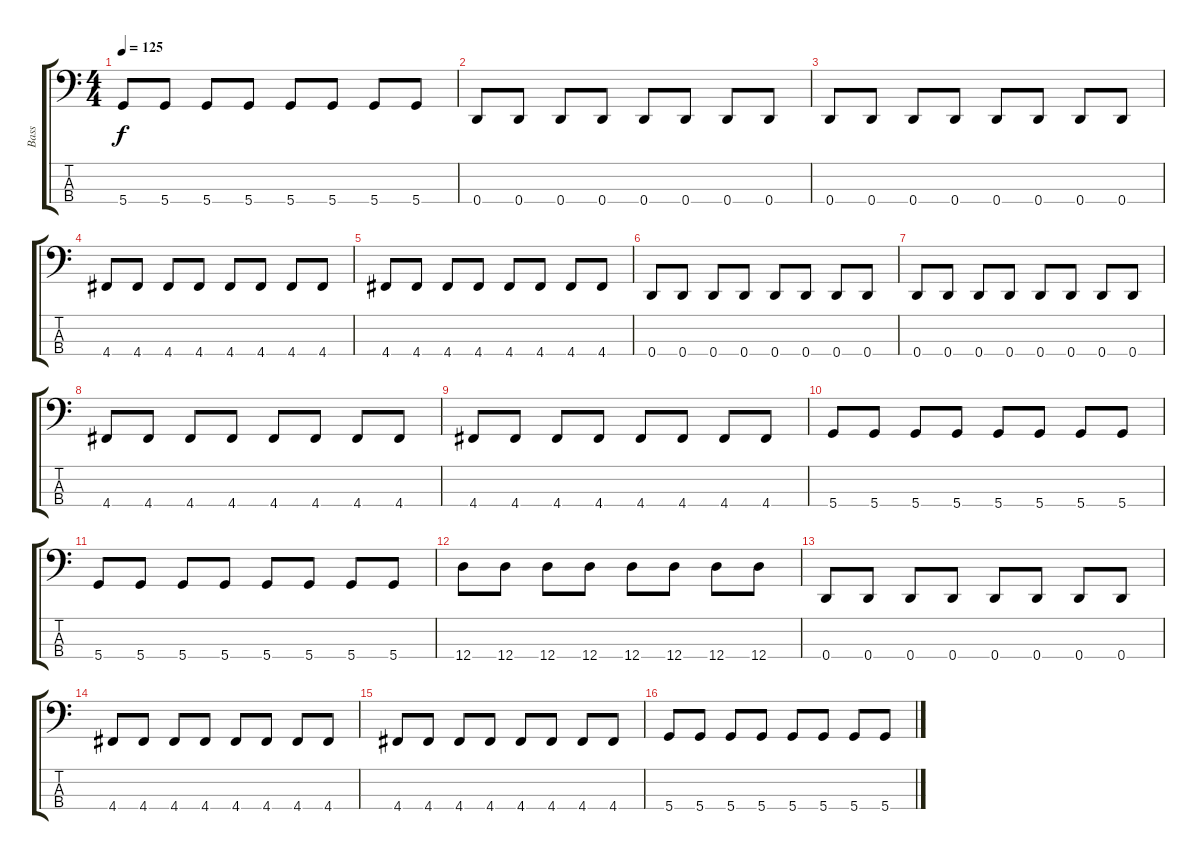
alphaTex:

\track ("Bass" "Bass") {instrument electricbassfinger}
\staff {score tabs}
\tuning (G2 D2 A1 D1) {hide}
\ts (4 4)
\tempo 125
\clef f4
\ks c
5.4.8{dy f} 5.4.8 5.4.8 5.4.8 5.4.8 5.4.8 5.4.8 5.4.8 |
0.4.8 0.4.8 0.4.8 0.4.8 0.4.8 0.4.8 0.4.8 0.4.8 |
0.4.8 0.4.8 0.4.8 0.4.8 0.4.8 0.4.8 0.4.8 0.4.8 |
4.4.8 4.4.8 4.4.8 4.4.8 4.4.8 4.4.8 4.4.8 4.4.8 |
4.4.8 4.4.8 4.4.8 4.4.8 4.4.8 4.4.8 4.4.8 4.4.8 |
0.4.8 0.4.8 0.4.8 0.4.8 0.4.8 0.4.8 0.4.8 0.4.8 |
0.4.8 0.4.8 0.4.8 0.4.8 0.4.8 0.4.8 0.4.8 0.4.8 |
4.4.8 4.4.8 4.4.8 4.4.8 4.4.8 4.4.8 4.4.8 4.4.8 |
4.4.8 4.4.8 4.4.8 4.4.8 4.4.8 4.4.8 4.4.8 4.4.8 |
5.4.8 5.4.8 5.4.8 5.4.8 5.4.8 5.4.8 5.4.8 5.4.8 |
5.4.8 5.4.8 5.4.8 5.4.8 5.4.8 5.4.8 5.4.8 5.4.8 |
12.4.8 12.4.8 12.4.8 12.4.8 12.4.8 12.4.8 12.4.8 12.4.8 |
0.4.8 0.4.8 0.4.8 0.4.8 0.4.8 0.4.8 0.4.8 0.4.8 |
4.4.8 4.4.8 4.4.8 4.4.8 4.4.8 4.4.8 4.4.8 4.4.8 |
4.4.8 4.4.8 4.4.8 4.4.8 4.4.8 4.4.8 4.4.8 4.4.8 |
5.4.8 5.4.8 5.4.8 5.4.8 5.4.8 5.4.8 5.4.8 5.4.8
